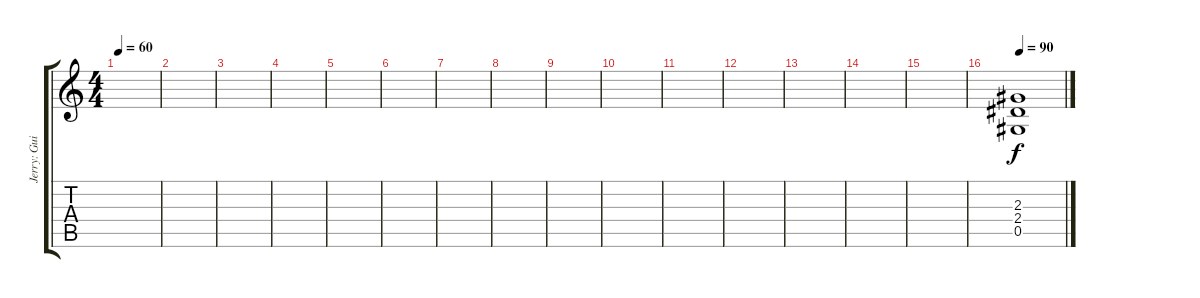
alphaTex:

\track ("Jerry: Guitar 3" "Jerry: Gui") {instrument distortionguitar}
\staff {score tabs}
\tuning (Eb4 Bb3 Gb3 Db3 Ab2 Eb2) {hide}
\ts (4 4)
\tempo 60
\clef g2
\ks c
|
|
|
|
|
|
|
|
|
|
|
|
|
|
|
\tempo (90 0.0625)
(2.3 2.4 0.5).1
